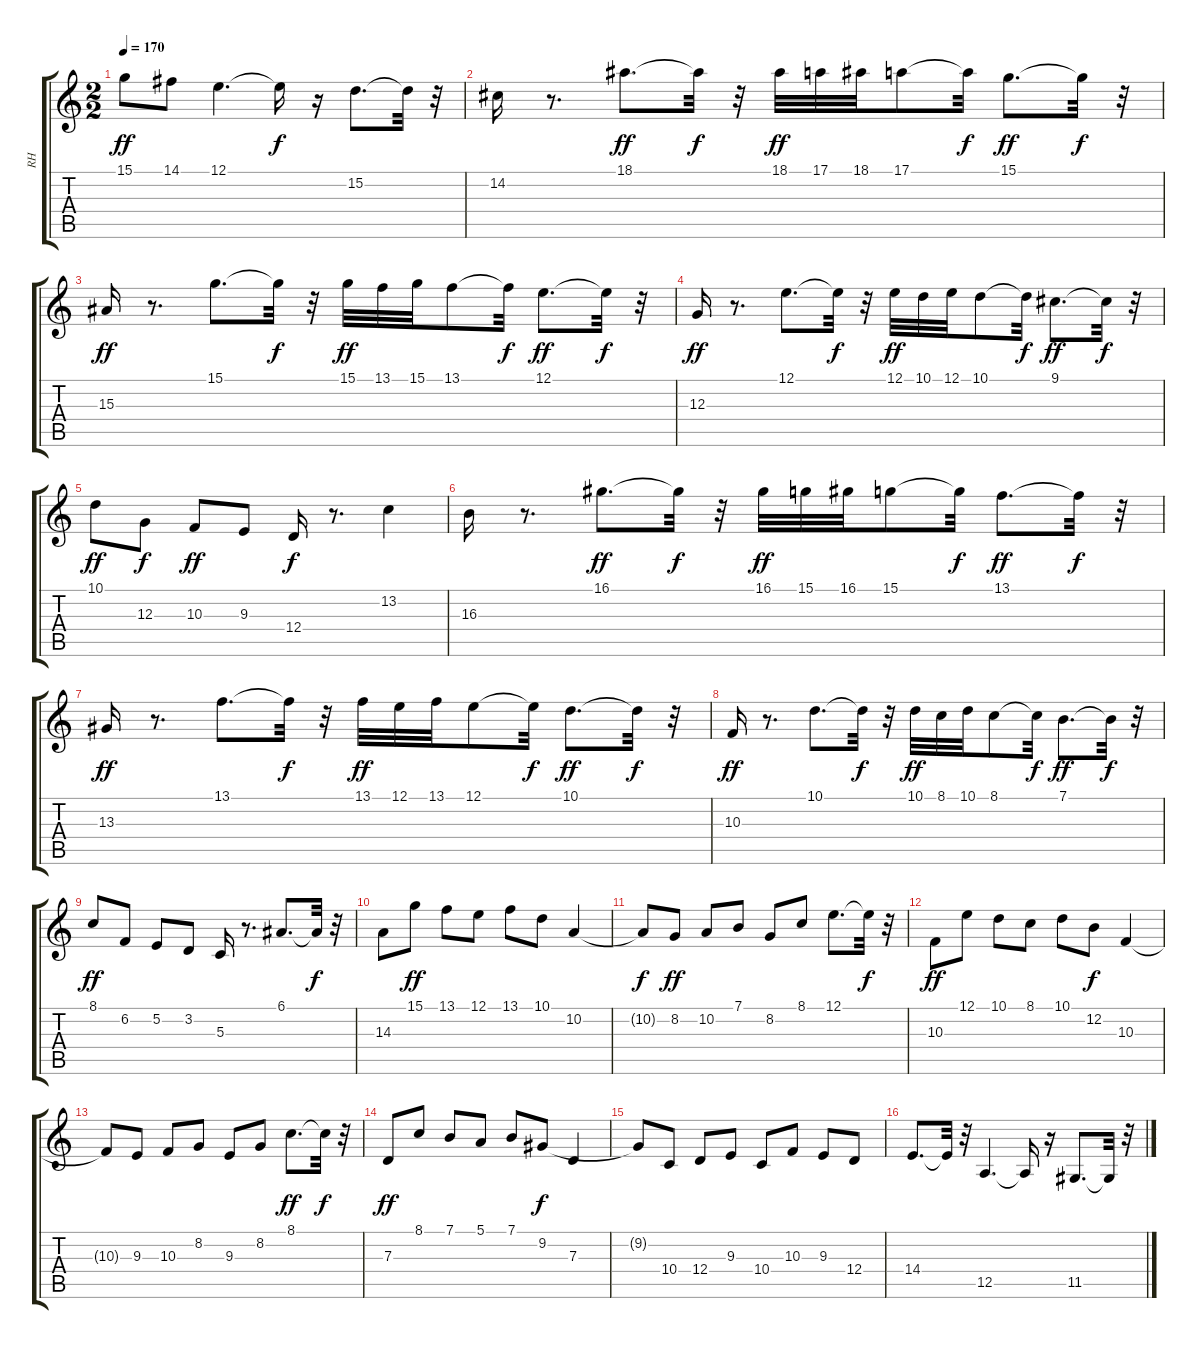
\track ("RH" "RH") {instrument harpsichord}
\staff {score tabs}
\tuning (E4 B3 G3 D3 A2 E2) {hide}
\ts (2 2)
\tempo 170
\clef g2
\ks c
15.1.8{dy ff} 14.1.8 12.1.4{d} 12.1{t}.16{dy f} r.16 15.2.8{d} 15.2{t}.32 r.32 |
14.2.16 r.8{d} 18.1.8{d dy ff} 18.1{t}.32{dy f} r.32 18.1.32{dy ff} 17.1.32 18.1.32 17.1.8 17.1{t}.32{dy f} 15.1.8{d dy ff} 15.1{t}.32{dy f} r.32 |
15.3.16{dy ff} r.8{d} 15.1.8{d} 15.1{t}.32{dy f} r.32 15.1.32{dy ff} 13.1.32 15.1.32 13.1.8 13.1{t}.32{dy f} 12.1.8{d dy ff} 12.1{t}.32{dy f} r.32 |
12.3.16{dy ff} r.8{d} 12.1.8{d} 12.1{t}.32{dy f} r.32 12.1.32{dy ff} 10.1.32 12.1.32 10.1.8 10.1{t}.32{dy f} 9.1.8{d dy ff} 9.1{t}.32{dy f} r.32 |
10.1.8{dy ff} 12.3.8{dy f} 10.3.8{dy ff} 9.3.8 12.4.16{dy f} r.8{d} 13.2.4 |
16.3.16 r.8{d} 16.1.8{d dy ff} 16.1{t}.32{dy f} r.32 16.1.32{dy ff} 15.1.32 16.1.32 15.1.8 15.1{t}.32{dy f} 13.1.8{d dy ff} 13.1{t}.32{dy f} r.32 |
13.3.16{dy ff} r.8{d} 13.1.8{d} 13.1{t}.32{dy f} r.32 13.1.32{dy ff} 12.1.32 13.1.32 12.1.8 12.1{t}.32{dy f} 10.1.8{d dy ff} 10.1{t}.32{dy f} r.32 |
10.3.16{dy ff} r.8{d} 10.1.8{d} 10.1{t}.32{dy f} r.32 10.1.32{dy ff} 8.1.32 10.1.32 8.1.8 8.1{t}.32{dy f} 7.1.8{d dy ff} 7.1{t}.32{dy f} r.32 |
8.1.8{dy ff} 6.2.8 5.2.8 3.2.8 5.3.16 r.8{d} 6.1.8{d} 6.1{t}.32{dy f} r.32 |
14.3.8 15.1.8{dy ff} 13.1.8 12.1.8 13.1.8 10.1.8 10.2.4 |
10.2{t}.8{dy f} 8.2.8{dy ff} 10.2.8 7.1.8 8.2.8 8.1.8 12.1.8{d} 12.1{t}.32{dy f} r.32 |
10.3.8{dy ff} 12.1.8 10.1.8 8.1.8 10.1.8 12.2.8{dy f} 10.3.4 |
10.3{t}.8 9.3.8 10.3.8 8.2.8 9.3.8 8.2.8 8.1.8{d dy ff} 8.1{t}.32{dy f} r.32 |
7.3.8{dy ff} 8.1.8 7.1.8 5.1.8 7.1.8 9.2.8{dy f} 7.3.4 |
9.2{t}.8 10.4.8 12.4.8 9.3.8 10.4.8 10.3.8 9.3.8 12.4.8 |
14.4.8{d} 14.4{t}.32 r.32 12.5.4{d} 12.5{t}.16 r.16 11.5.8{d} 11.5{t}.32 r.32
